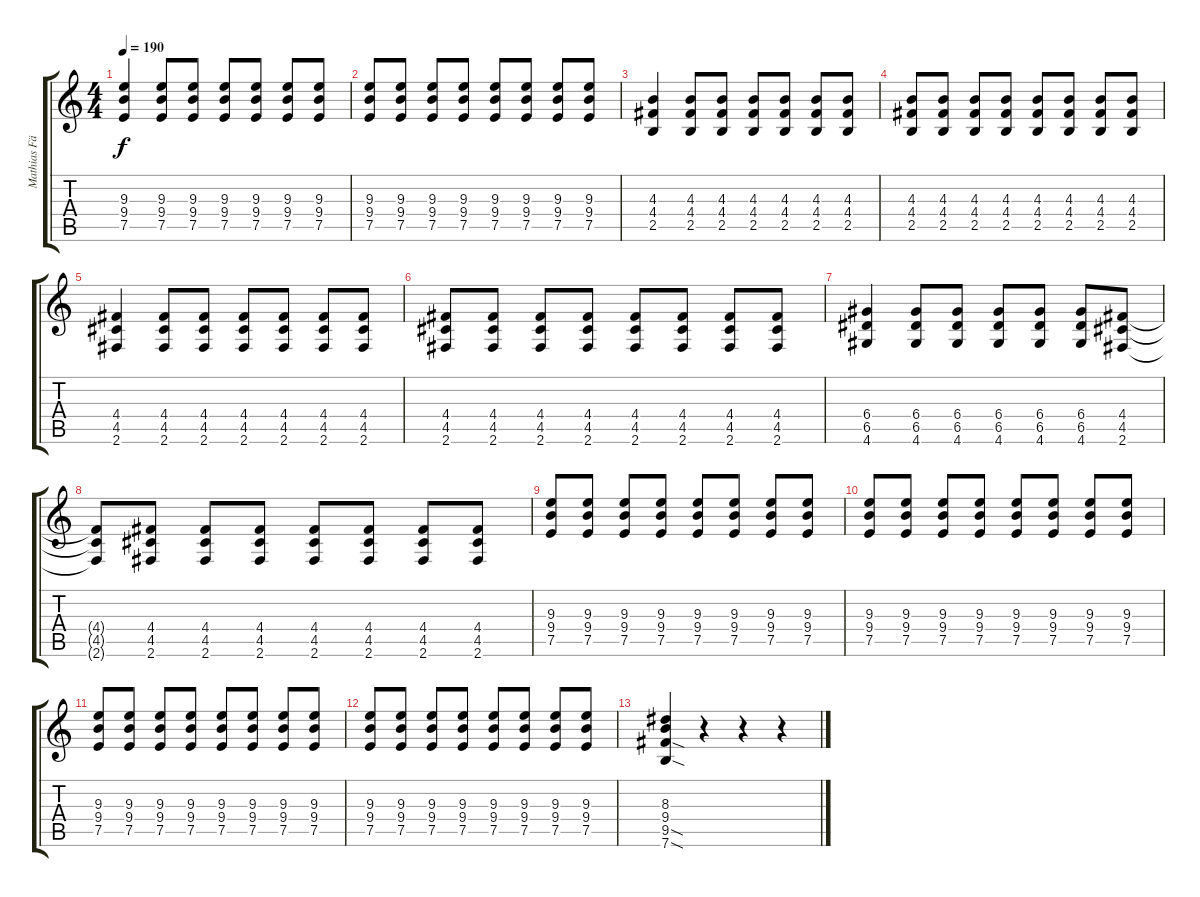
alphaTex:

\track ("Mathias Färm" "Mathias Fä") {instrument distortionguitar}
\staff {score tabs}
\tuning (E4 B3 G3 D3 A2 E2) {hide}
\ts (4 4)
\tempo 190
\clef g2
\ks c
(9.3 9.4 7.5).4{dy f} (9.3 9.4 7.5).8 (9.3 9.4 7.5).8 (9.3 9.4 7.5).8 (9.3 9.4 7.5).8 (9.3 9.4 7.5).8 (9.3 9.4 7.5).8 |
(9.3 9.4 7.5).8 (9.3 9.4 7.5).8 (9.3 9.4 7.5).8 (9.3 9.4 7.5).8 (9.3 9.4 7.5).8 (9.3 9.4 7.5).8 (9.3 9.4 7.5).8 (9.3 9.4 7.5).8 |
(4.3 4.4 2.5).4 (4.3 4.4 2.5).8 (4.3 4.4 2.5).8 (4.3 4.4 2.5).8 (4.3 4.4 2.5).8 (4.3 4.4 2.5).8 (4.3 4.4 2.5).8 |
(4.3 4.4 2.5).8 (4.3 4.4 2.5).8 (4.3 4.4 2.5).8 (4.3 4.4 2.5).8 (4.3 4.4 2.5).8 (4.3 4.4 2.5).8 (4.3 4.4 2.5).8 (4.3 4.4 2.5).8 |
(4.4 4.5 2.6).4 (4.4 4.5 2.6).8 (4.4 4.5 2.6).8 (4.4 4.5 2.6).8 (4.4 4.5 2.6).8 (4.4 4.5 2.6).8 (4.4 4.5 2.6).8 |
(4.4 4.5 2.6).8 (4.4 4.5 2.6).8 (4.4 4.5 2.6).8 (4.4 4.5 2.6).8 (4.4 4.5 2.6).8 (4.4 4.5 2.6).8 (4.4 4.5 2.6).8 (4.4 4.5 2.6).8 |
(6.4 6.5 4.6).4 (6.4 6.5 4.6).8 (6.4 6.5 4.6).8 (6.4 6.5 4.6).8 (6.4 6.5 4.6).8 (6.4 6.5 4.6).8 (4.4 4.5 2.6).8 |
(4.4{t} 4.5{t} 2.6{t}).8 (4.4 4.5 2.6).8 (4.4 4.5 2.6).8 (4.4 4.5 2.6).8 (4.4 4.5 2.6).8 (4.4 4.5 2.6).8 (4.4 4.5 2.6).8 (4.4 4.5 2.6).8 |
(9.3 9.4 7.5).8 (9.3 9.4 7.5).8 (9.3 9.4 7.5).8 (9.3 9.4 7.5).8 (9.3 9.4 7.5).8 (9.3 9.4 7.5).8 (9.3 9.4 7.5).8 (9.3 9.4 7.5).8 |
(9.3 9.4 7.5).8 (9.3 9.4 7.5).8 (9.3 9.4 7.5).8 (9.3 9.4 7.5).8 (9.3 9.4 7.5).8 (9.3 9.4 7.5).8 (9.3 9.4 7.5).8 (9.3 9.4 7.5).8 |
(9.3 9.4 7.5).8 (9.3 9.4 7.5).8 (9.3 9.4 7.5).8 (9.3 9.4 7.5).8 (9.3 9.4 7.5).8 (9.3 9.4 7.5).8 (9.3 9.4 7.5).8 (9.3 9.4 7.5).8 |
(9.3 9.4 7.5).8 (9.3 9.4 7.5).8 (9.3 9.4 7.5).8 (9.3 9.4 7.5).8 (9.3 9.4 7.5).8 (9.3 9.4 7.5).8 (9.3 9.4 7.5).8 (9.3 9.4 7.5).8 |
(8.3 9.4 9.5{sod} 7.6{sod}).4 r.4 r.4 r.4
